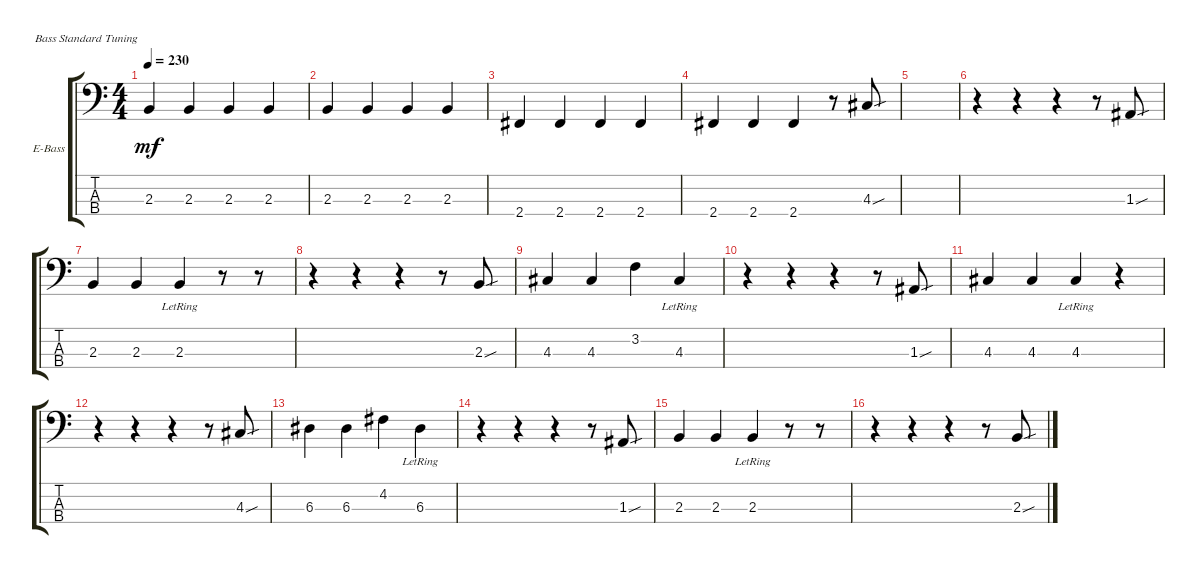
\defaultSystemsLayout 4
\bracketExtendMode groupsimilarinstruments
\firstSystemTrackNameOrientation horizontal
\otherSystemsTrackNameOrientation horizontal
\track ("Fender Bass (Daniel)" "E-Bass") {instrument electricbassfinger}
\staff {score tabs}
\tuning (G2 D2 A1 E1)
\ts (4 4)
\tempo 230
\clef f4
\scale
0.333333
\ks c
2.3.4{dy mf} 2.3.4 2.3.4 2.3.4 |
\scale
0.333333 2.3.4 2.3.4 2.3.4 2.3.4 |
\scale
0.333333 2.4.4 2.4.4 2.4.4 2.4.4 |
\scale
0.333333 2.4.4 2.4.4 2.4.4 r.8 4.3{sou}.8 |
|
\scale
0.333333 r.4 r.4 r.4 r.8 1.3{sou}.8 |
\scale
0.333333 2.3.4 2.3.4 2.3{lr}.4 r.8 r.8 |
\scale
0.333333 r.4 r.4 r.4 r.8 2.3{sou}.8 |
\scale
0.333333 4.3.4 4.3.4 3.2.4 4.3{lr}.4 |
\scale
0.333333 r.4 r.4 r.4 r.8 1.3{sou}.8 |
\scale
0.333333 4.3.4 4.3.4 4.3{lr}.4 r.4 |
\scale
0.333333 r.4 r.4 r.4 r.8 4.3{sou}.8 |
\scale
0.333333 6.3.4 6.3.4 4.2.4 6.3{lr}.4 |
\scale
0.333333 r.4 r.4 r.4 r.8 1.3{sou}.8 |
\scale
0.333333 2.3.4 2.3.4 2.3{lr}.4 r.8 r.8 |
\scale
0.333333 r.4 r.4 r.4 r.8 2.3{sou}.8
